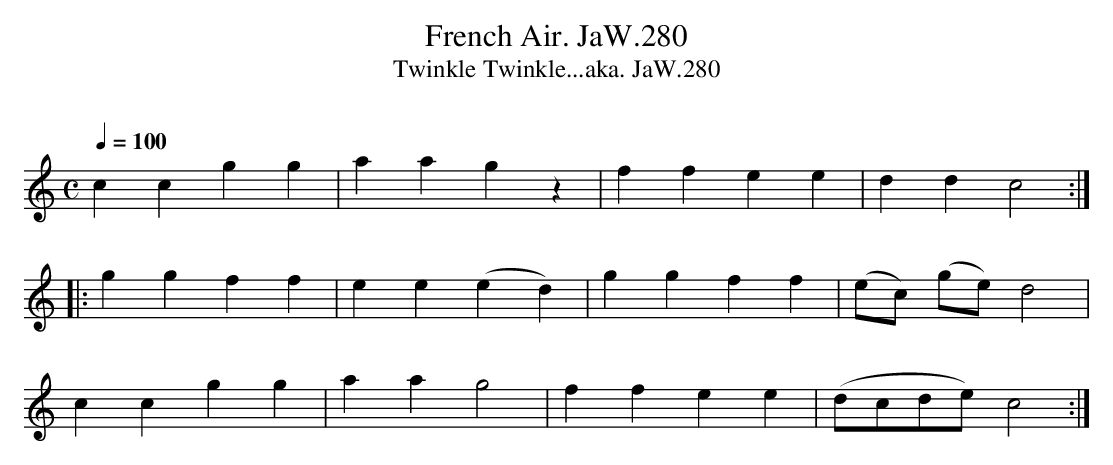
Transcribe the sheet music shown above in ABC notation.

X:1
T:French Air. JaW.280
T:Twinkle Twinkle...aka. JaW.280
M:C
L:1/4
Q:1/4=100
O:
K:C
ccgg|aagz|ffee|ddc2:|
|:ggff|ee(ed)|ggff|(e/c/) (g/e/) d2|
ccgg|aag2|ffee|(d/c/d/e/) c2:|
